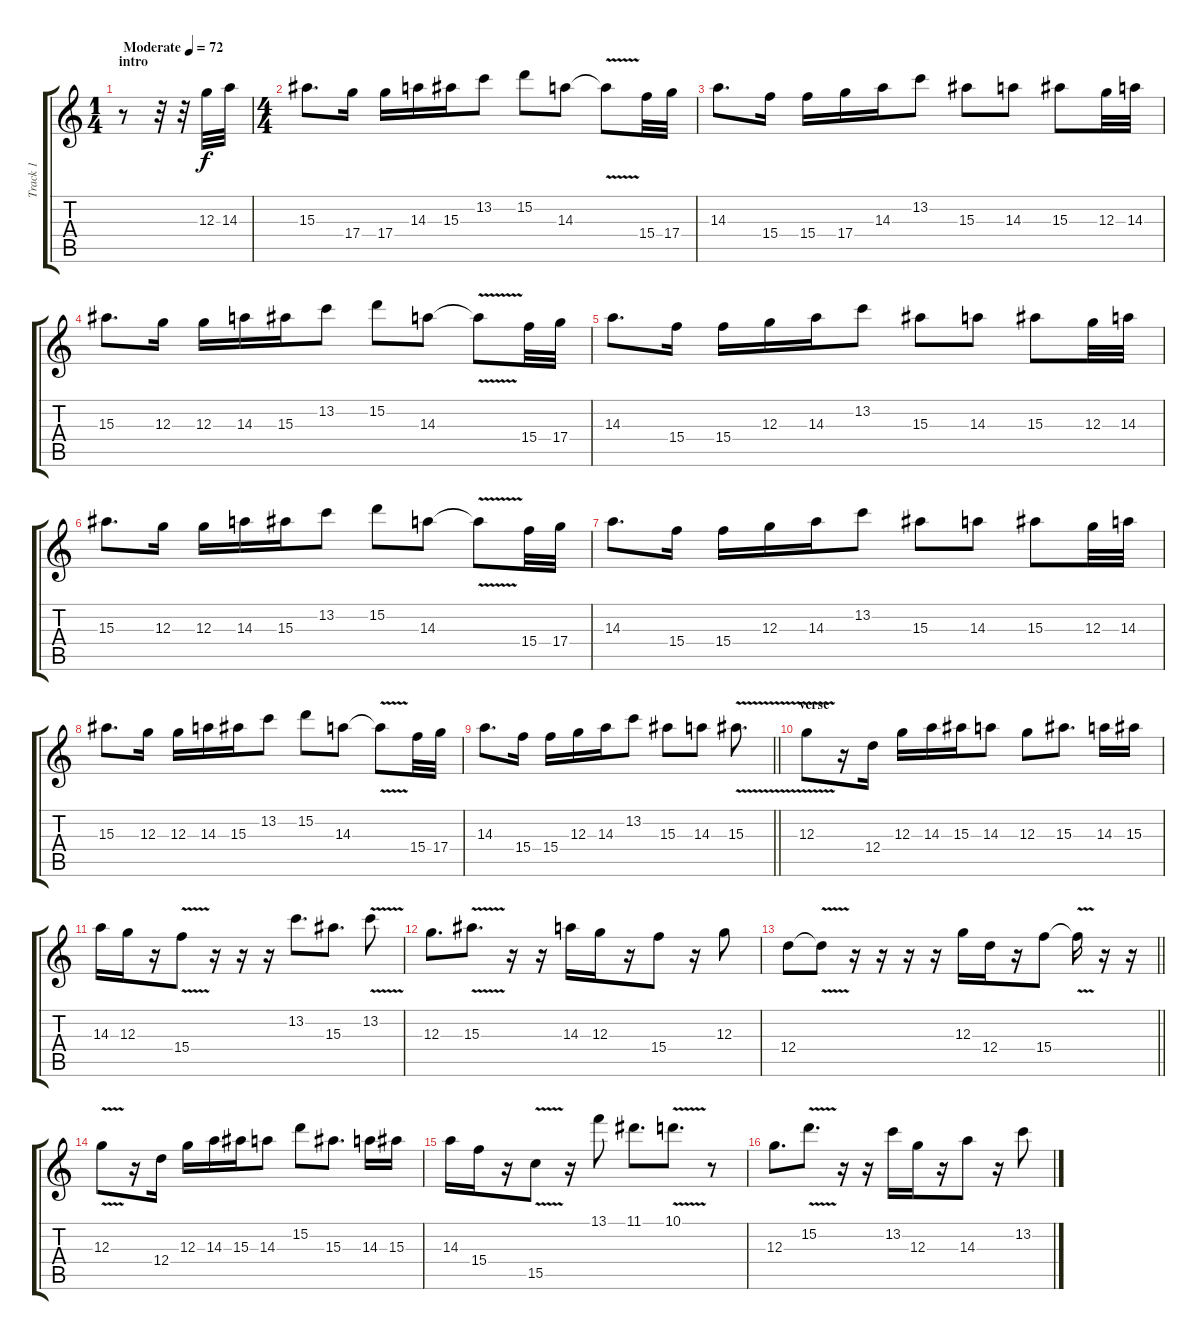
\track ("Track 1" "Track 1") {instrument distortionguitar}
\staff {score tabs}
\tuning (E4 B3 G3 D3 A2 E2) {hide}
\ts (1 4)
\section ("" "intro")
\tempo (72 "Moderate")
\clef g2
\ks c
r.8{dy f instrument distortionguitar} r.32 r.32 12.3.32 14.3.32 |
\ts (4 4)
15.3.8{d} 17.4.16 17.4.16 14.3.16 15.3.16 13.2.8 15.2.8 14.3.8 14.3{v t}.8 15.4.32 17.4.32 |
14.3.8{d} 15.4.16 15.4.16 17.4.16 14.3.16 13.2.8 15.3.8 14.3.8 15.3.8 12.3.32 14.3.32 |
15.3.8{d} 12.3.16 12.3.16 14.3.16 15.3.16 13.2.8 15.2.8 14.3.8 14.3{v t}.8 15.4.32 17.4.32 |
14.3.8{d} 15.4.16 15.4.16 12.3.16 14.3.16 13.2.8 15.3.8 14.3.8 15.3.8 12.3.32 14.3.32 |
15.3.8{d} 12.3.16 12.3.16 14.3.16 15.3.16 13.2.8 15.2.8 14.3.8 14.3{v t}.8 15.4.32 17.4.32 |
14.3.8{d} 15.4.16 15.4.16 12.3.16 14.3.16 13.2.8 15.3.8 14.3.8 15.3.8 12.3.32 14.3.32 |
15.3.8{d} 12.3.16 12.3.16 14.3.16 15.3.16 13.2.8 15.2.8 14.3.8 14.3{v t}.8 15.4.32 17.4.32 |
\barLineRight lightlight
14.3.8{d} 15.4.16 15.4.16 12.3.16 14.3.16 13.2.8 15.3.8 14.3.8 15.3{v}.8{d} |
\section ("" "verse")
12.3{v}.8 r.16 12.4.16 12.3.16 14.3.16 15.3.16 14.3.8 12.3.8 15.3.8{d} 14.3.16 15.3.16 |
14.3.16 12.3.16 r.16 15.4{v}.8 r.16 r.16 r.16 13.2.8{d} 15.3.8{d} 13.2{v}.8 |
12.3.8{d} 15.3{v}.8{d} r.16 r.16 14.3.16 12.3.16 r.16 15.4.8 r.16 12.3.8 |
\barLineRight lightlight
12.4.8 12.4{v t}.8 r.16 r.16 r.16 r.16 12.3.16 12.4.16 r.16 15.4.8 15.4{v t}.16 r.16 r.16 |
\section ("" "")
12.3{v}.8 r.16 12.4.16 12.3.16 14.3.16 15.3.16 14.3.8 15.2.8 15.3.8{d} 14.3.16 15.3.16 |
14.3.16 15.4.16 r.16 15.5{v}.8 r.16 13.1.8 11.1.8{d} 10.1{v}.8{d} r.8 |
12.3.8{d} 15.2{v}.8{d} r.16 r.16 13.2.16 12.3.16 r.16 14.3.8 r.16 13.2.8
